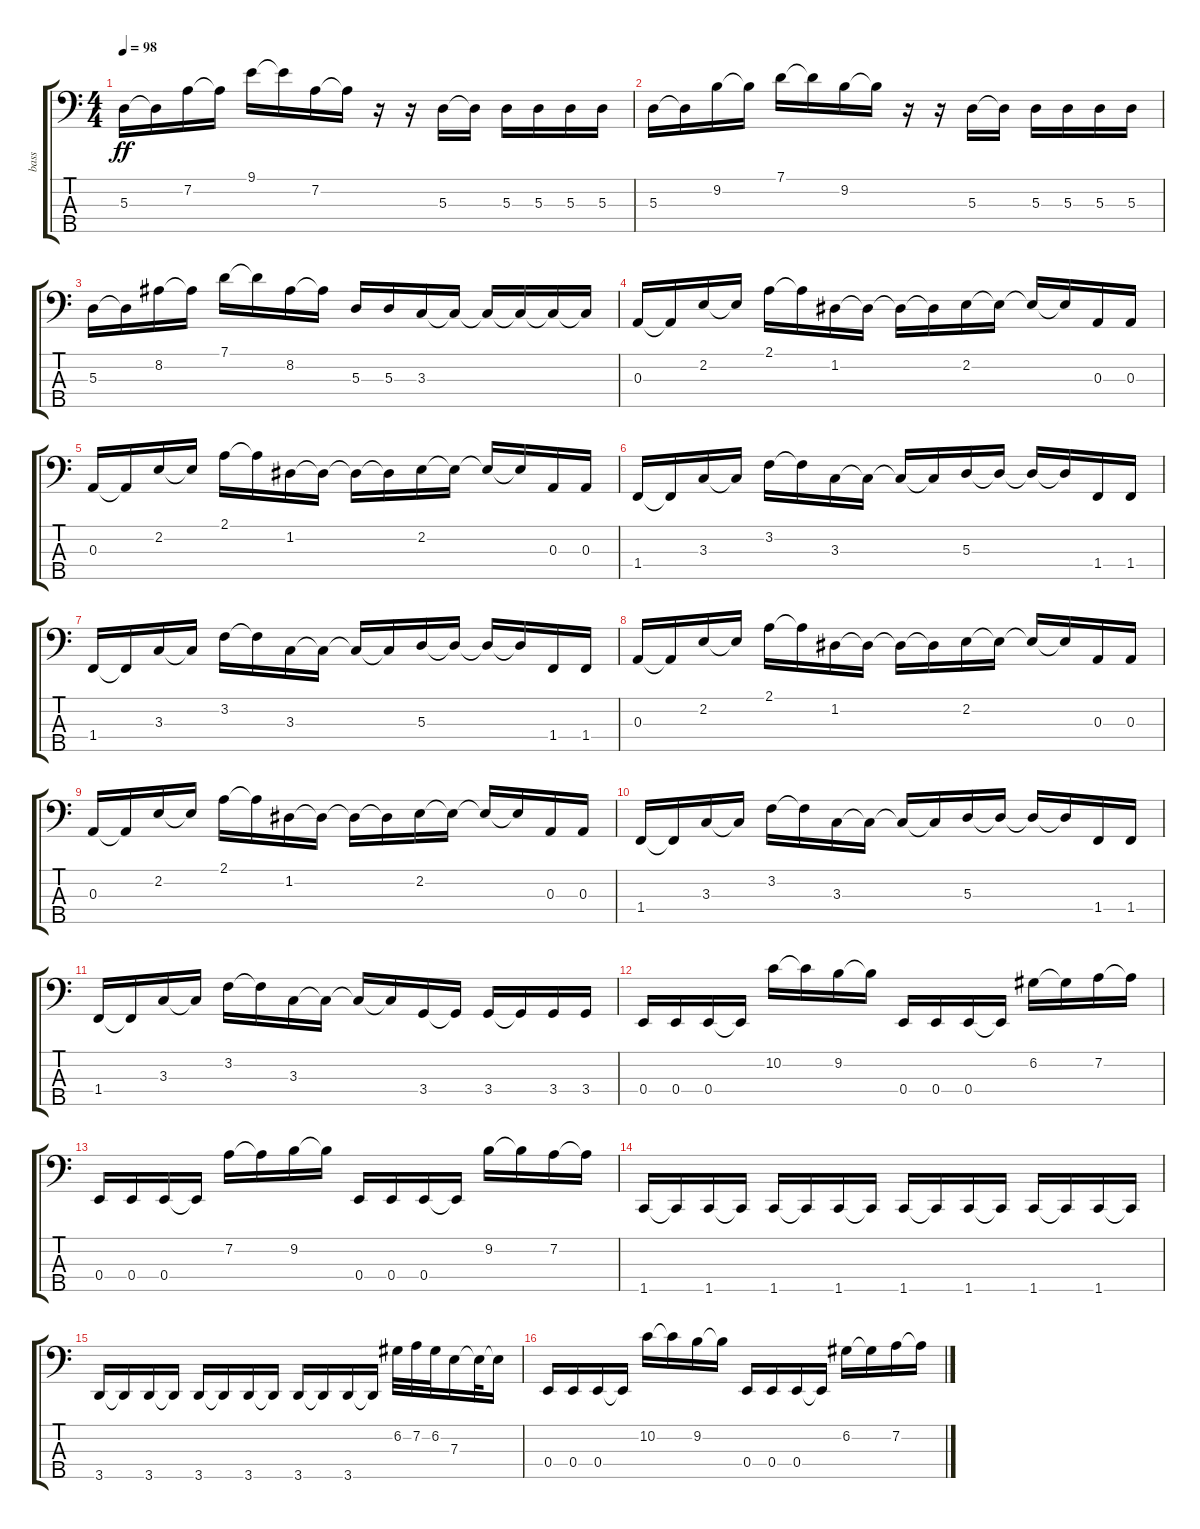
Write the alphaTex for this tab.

\track ("bass" "bass") {instrument electricbassfinger}
\staff {score tabs}
\tuning (G2 D2 A1 E1 B0) {hide}
\ts (4 4)
\tempo 98
\clef f4
\ks c
5.3.16{dy ff} 5.3{t}.16 7.2.16 7.2{t}.16 9.1.16 9.1{t}.16 7.2.16 7.2{t}.16 r.16 r.16 5.3.16 5.3{t}.16 5.3.16 5.3.16 5.3.16 5.3.16 |
5.3.16 5.3{t}.16 9.2.16 9.2{t}.16 7.1.16 7.1{t}.16 9.2.16 9.2{t}.16 r.16 r.16 5.3.16 5.3{t}.16 5.3.16 5.3.16 5.3.16 5.3.16 |
5.3.16 5.3{t}.16 8.2.16 8.2{t}.16 7.1.16 7.1{t}.16 8.2.16 8.2{t}.16 5.3.16 5.3.16 3.3.16 3.3{t}.16 3.3{t}.16 3.3{t}.16 3.3{t}.16 3.3{t}.16 |
0.3.16 0.3{t}.16 2.2.16 2.2{t}.16 2.1.16 2.1{t}.16 1.2.16 1.2{t}.16 1.2{t}.16 1.2{t}.16 2.2.16 2.2{t}.16 2.2{t}.16 2.2{t}.16 0.3.16 0.3.16 |
0.3.16 0.3{t}.16 2.2.16 2.2{t}.16 2.1.16 2.1{t}.16 1.2.16 1.2{t}.16 1.2{t}.16 1.2{t}.16 2.2.16 2.2{t}.16 2.2{t}.16 2.2{t}.16 0.3.16 0.3.16 |
1.4.16 1.4{t}.16 3.3.16 3.3{t}.16 3.2.16 3.2{t}.16 3.3.16 3.3{t}.16 3.3{t}.16 3.3{t}.16 5.3.16 5.3{t}.16 5.3{t}.16 5.3{t}.16 1.4.16 1.4.16 |
1.4.16 1.4{t}.16 3.3.16 3.3{t}.16 3.2.16 3.2{t}.16 3.3.16 3.3{t}.16 3.3{t}.16 3.3{t}.16 5.3.16 5.3{t}.16 5.3{t}.16 5.3{t}.16 1.4.16 1.4.16 |
0.3.16 0.3{t}.16 2.2.16 2.2{t}.16 2.1.16 2.1{t}.16 1.2.16 1.2{t}.16 1.2{t}.16 1.2{t}.16 2.2.16 2.2{t}.16 2.2{t}.16 2.2{t}.16 0.3.16 0.3.16 |
0.3.16 0.3{t}.16 2.2.16 2.2{t}.16 2.1.16 2.1{t}.16 1.2.16 1.2{t}.16 1.2{t}.16 1.2{t}.16 2.2.16 2.2{t}.16 2.2{t}.16 2.2{t}.16 0.3.16 0.3.16 |
1.4.16 1.4{t}.16 3.3.16 3.3{t}.16 3.2.16 3.2{t}.16 3.3.16 3.3{t}.16 3.3{t}.16 3.3{t}.16 5.3.16 5.3{t}.16 5.3{t}.16 5.3{t}.16 1.4.16 1.4.16 |
1.4.16 1.4{t}.16 3.3.16 3.3{t}.16 3.2.16 3.2{t}.16 3.3.16 3.3{t}.16 3.3{t}.16 3.3{t}.16 3.4.16 3.4{t}.16 3.4.16 3.4{t}.16 3.4.16 3.4.16 |
0.4.16 0.4.16 0.4.16 0.4{t}.16 10.2.16 10.2{t}.16 9.2.16 9.2{t}.16 0.4.16 0.4.16 0.4.16 0.4{t}.16 6.2.16 6.2{t}.16 7.2.16 7.2{t}.16 |
0.4.16 0.4.16 0.4.16 0.4{t}.16 7.2.16 7.2{t}.16 9.2.16 9.2{t}.16 0.4.16 0.4.16 0.4.16 0.4{t}.16 9.2.16 9.2{t}.16 7.2.16 7.2{t}.16 |
1.5.16 1.5{t}.16 1.5.16 1.5{t}.16 1.5.16 1.5{t}.16 1.5.16 1.5{t}.16 1.5.16 1.5{t}.16 1.5.16 1.5{t}.16 1.5.16 1.5{t}.16 1.5.16 1.5{t}.16 |
3.5.16 3.5{t}.16 3.5.16 3.5{t}.16 3.5.16 3.5{t}.16 3.5.16 3.5{t}.16 3.5.16 3.5{t}.16 3.5.16 3.5{t}.16 6.2.32 7.2.32 6.2.32 7.3.16 7.3{t}.32 7.3{t}.16 |
0.4.16 0.4.16 0.4.16 0.4{t}.16 10.2.16 10.2{t}.16 9.2.16 9.2{t}.16 0.4.16 0.4.16 0.4.16 0.4{t}.16 6.2.16 6.2{t}.16 7.2.16 7.2{t}.16
